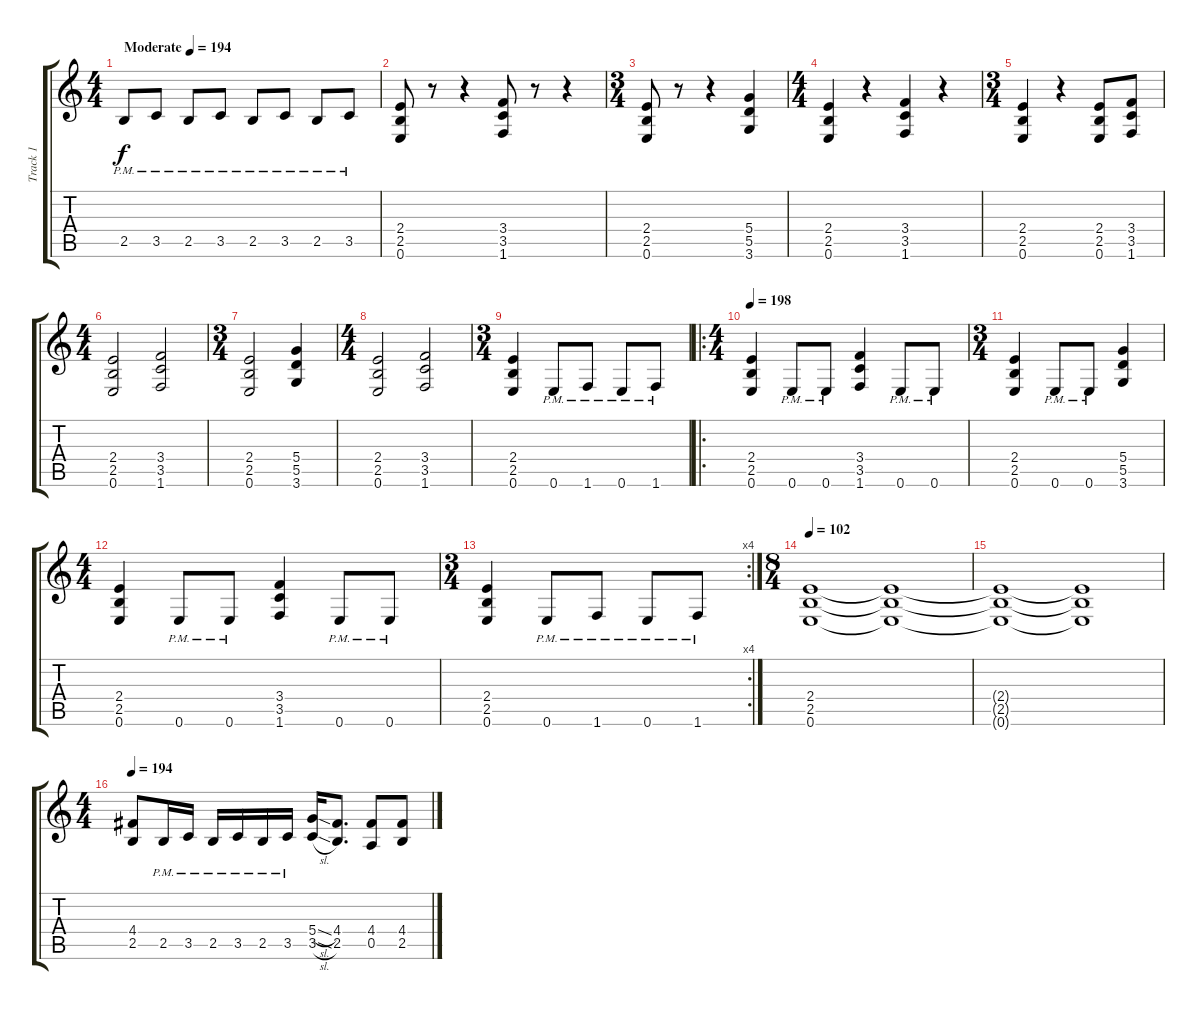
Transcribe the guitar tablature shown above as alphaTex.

\track ("Track 1" "Track 1") {instrument distortionguitar}
\staff {score tabs}
\tuning (E4 B3 G3 D3 A2 E2) {hide}
\ts (4 4)
\tempo (194 "Moderate")
\clef g2
\ks c
2.5{pm}.8{dy f instrument distortionguitar} 3.5{pm}.8 2.5{pm}.8 3.5{pm}.8 2.5{pm}.8 3.5{pm}.8 2.5{pm}.8 3.5{pm}.8 |
(2.4 2.5 0.6).8 r.8 r.4 (3.4 3.5 1.6).8 r.8 r.4 |
\ts (3 4)
(2.4 2.5 0.6).8 r.8 r.4 (5.4 5.5 3.6).4 |
\ts (4 4)
(2.4 2.5 0.6).4 r.4 (3.4 3.5 1.6).4 r.4 |
\ts (3 4)
(2.4 2.5 0.6).4 r.4 (2.4 2.5 0.6).8 (3.4 3.5 1.6).8 |
\ts (4 4)
(2.4 2.5 0.6).2 (3.4 3.5 1.6).2 |
\ts (3 4)
(2.4 2.5 0.6).2 (5.4 5.5 3.6).4 |
\ts (4 4)
(2.4 2.5 0.6).2 (3.4 3.5 1.6).2 |
\ts (3 4)
(2.4 2.5 0.6).4 0.6{pm}.8 1.6{pm}.8 0.6{pm}.8 1.6{pm}.8 |
\ro
\ts (4 4)
\tempo 198
(2.4 2.5 0.6).4 0.6{pm}.8 0.6{pm}.8 (3.4 3.5 1.6).4 0.6{pm}.8 0.6{pm}.8 |
\ts (3 4)
(2.4 2.5 0.6).4 0.6{pm}.8 0.6{pm}.8 (5.4 5.5 3.6).4 |
\ts (4 4)
(2.4 2.5 0.6).4 0.6{pm}.8 0.6{pm}.8 (3.4 3.5 1.6).4 0.6{pm}.8 0.6{pm}.8 |
\rc 4
\ts (3 4)
(2.4 2.5 0.6).4 0.6{pm}.8 1.6{pm}.8 0.6{pm}.8 1.6{pm}.8 |
\ts (8 4)
\tempo 102
(2.4 2.5 0.6).1 (2.4{t} 2.5{t} 0.6{t}).1 |
(2.4{t} 2.5{t} 0.6{t}).1 (2.4{t} 2.5{t} 0.6{t}).1 |
\ts (4 4)
\tempo 194
(4.4 2.5).8 2.5{pm}.16 3.5{pm}.16 2.5{pm}.16 3.5{pm}.16 2.5{pm}.16 3.5{pm}.16 (5.4{sl} 3.5{sl}).16 (4.4 2.5).8{d} (4.4 0.5).8 (4.4 2.5).8
